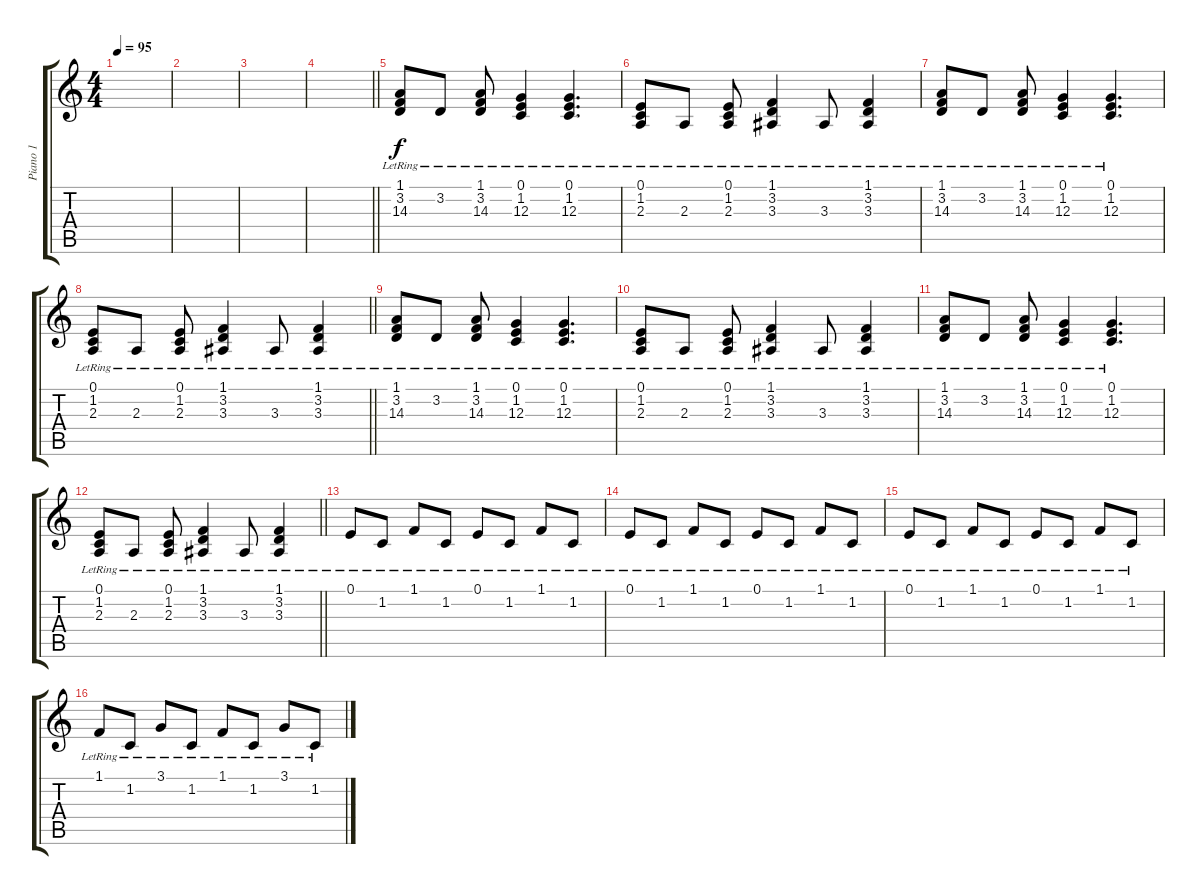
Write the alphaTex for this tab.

\track ("Piano 1" "Piano 1") {instrument acousticgrandpiano}
\staff {score tabs}
\tuning (E4 B3 G3 D3 A2 E2) {hide}
\ts (4 4)
\tempo 95
\clef g2
\ks c
|
|
|
\barLineRight lightlight
|
(1.1{lr} 3.2{lr} 14.3{lr}).8 3.2{lr}.8 (1.1{lr} 3.2{lr} 14.3{lr}).8 (0.1{lr} 1.2{lr} 12.3{lr}).4 (0.1{lr} 1.2{lr} 12.3{lr}).4{d} |
(0.1{lr} 1.2{lr} 2.3{lr}).8 2.3{lr}.8 (0.1{lr} 1.2{lr} 2.3{lr}).8 (1.1{lr} 3.2{lr} 3.3{lr}).4 3.3{lr}.8 (1.1{lr} 3.2{lr} 3.3{lr}).4 |
(1.1{lr} 3.2{lr} 14.3{lr}).8 3.2{lr}.8 (1.1{lr} 3.2{lr} 14.3{lr}).8 (0.1{lr} 1.2{lr} 12.3{lr}).4 (0.1{lr} 1.2{lr} 12.3{lr}).4{d} |
\barLineRight lightlight
(0.1{lr} 1.2{lr} 2.3{lr}).8 2.3{lr}.8 (0.1{lr} 1.2{lr} 2.3{lr}).8 (1.1{lr} 3.2{lr} 3.3{lr}).4 3.3{lr}.8 (1.1{lr} 3.2{lr} 3.3{lr}).4 |
(1.1{lr} 3.2{lr} 14.3{lr}).8 3.2{lr}.8 (1.1{lr} 3.2{lr} 14.3{lr}).8 (0.1{lr} 1.2{lr} 12.3{lr}).4 (0.1{lr} 1.2{lr} 12.3{lr}).4{d} |
(0.1{lr} 1.2{lr} 2.3{lr}).8 2.3{lr}.8 (0.1{lr} 1.2{lr} 2.3{lr}).8 (1.1{lr} 3.2{lr} 3.3{lr}).4 3.3{lr}.8 (1.1{lr} 3.2{lr} 3.3{lr}).4 |
(1.1{lr} 3.2{lr} 14.3{lr}).8 3.2{lr}.8 (1.1{lr} 3.2{lr} 14.3{lr}).8 (0.1{lr} 1.2{lr} 12.3{lr}).4 (0.1{lr} 1.2{lr} 12.3{lr}).4{d} |
\barLineRight lightlight
(0.1{lr} 1.2{lr} 2.3{lr}).8 2.3{lr}.8 (0.1{lr} 1.2{lr} 2.3{lr}).8 (1.1{lr} 3.2{lr} 3.3{lr}).4 3.3{lr}.8 (1.1{lr} 3.2{lr} 3.3{lr}).4 |
0.1{lr}.8 1.2{lr}.8 1.1{lr}.8 1.2{lr}.8 0.1{lr}.8 1.2{lr}.8 1.1{lr}.8 1.2{lr}.8 |
0.1{lr}.8 1.2{lr}.8 1.1{lr}.8 1.2{lr}.8 0.1{lr}.8 1.2{lr}.8 1.1{lr}.8 1.2{lr}.8 |
0.1{lr}.8 1.2{lr}.8 1.1{lr}.8 1.2{lr}.8 0.1{lr}.8 1.2{lr}.8 1.1{lr}.8 1.2{lr}.8 |
1.1{lr}.8 1.2{lr}.8 3.1{lr}.8 1.2{lr}.8 1.1{lr}.8 1.2{lr}.8 3.1{lr}.8 1.2{lr}.8
